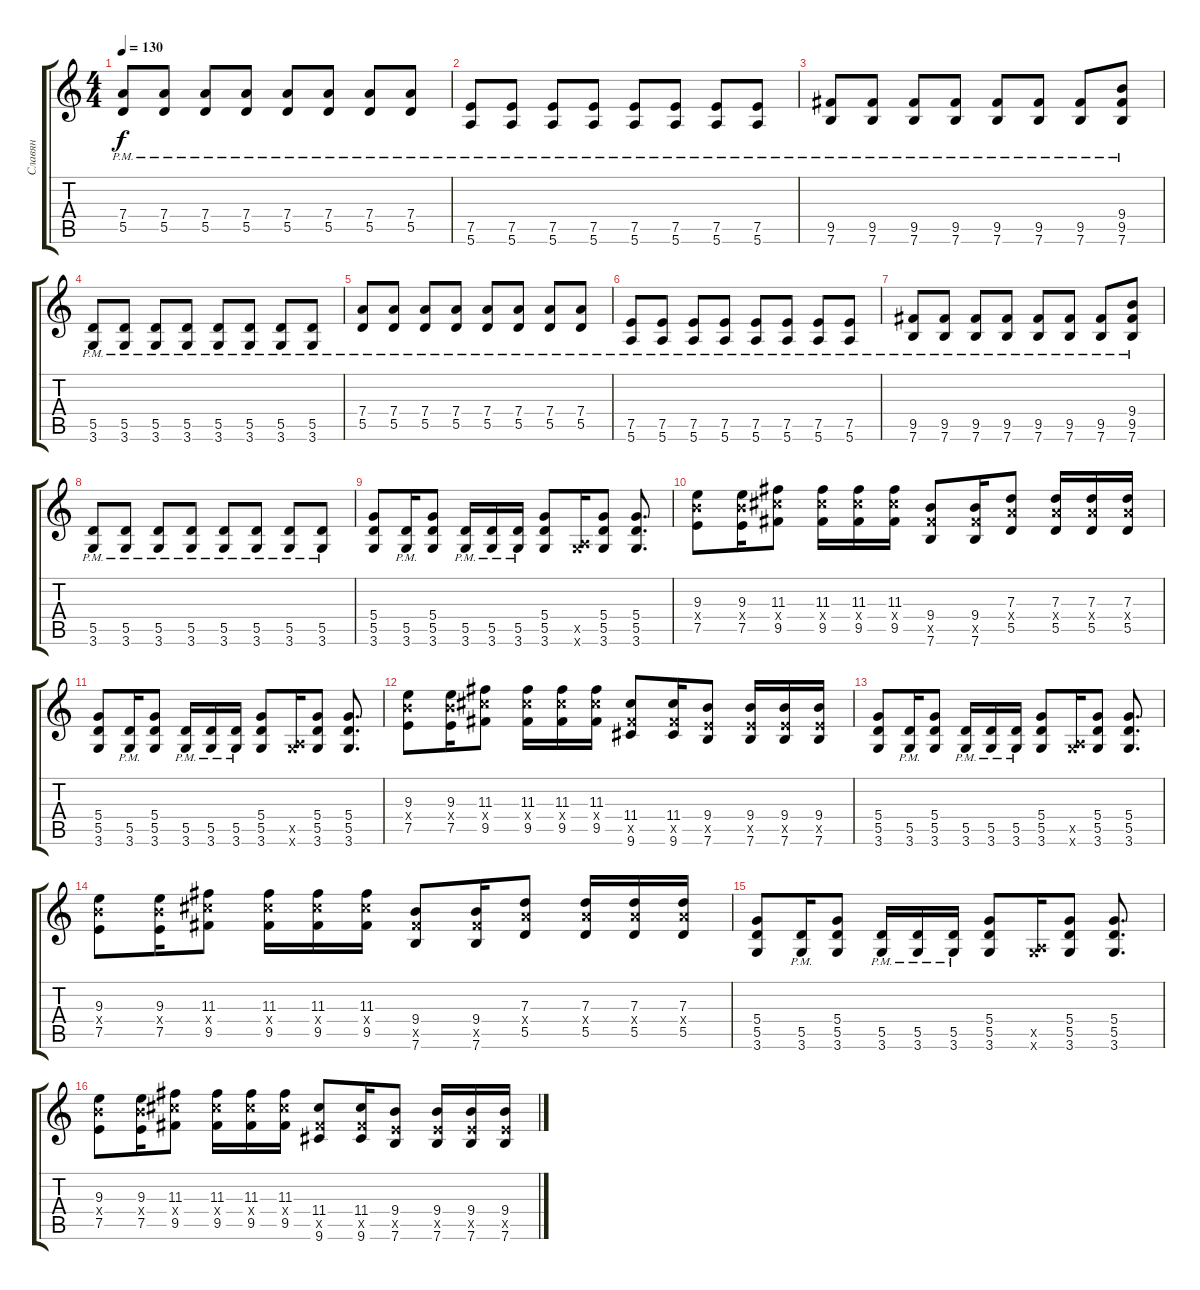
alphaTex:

\track ("Славян" "Славян") {instrument overdrivenguitar}
\staff {score tabs}
\tuning (E4 B3 G3 D3 A2 E2) {hide}
\ts (4 4)
\tempo 130
\clef g2
\ks c
(7.4{pm} 5.5{pm}).8{dy f} (7.4{pm} 5.5{pm}).8 (7.4{pm} 5.5{pm}).8 (7.4{pm} 5.5{pm}).8 (7.4{pm} 5.5{pm}).8 (7.4{pm} 5.5{pm}).8 (7.4{pm} 5.5{pm}).8 (7.4{pm} 5.5{pm}).8 |
(7.5{pm} 5.6{pm}).8 (7.5{pm} 5.6{pm}).8 (7.5{pm} 5.6{pm}).8 (7.5{pm} 5.6{pm}).8 (7.5{pm} 5.6{pm}).8 (7.5{pm} 5.6{pm}).8 (7.5{pm} 5.6{pm}).8 (7.5{pm} 5.6{pm}).8 |
(9.5{pm} 7.6{pm}).8 (9.5{pm} 7.6{pm}).8 (9.5{pm} 7.6{pm}).8 (9.5{pm} 7.6{pm}).8 (9.5{pm} 7.6{pm}).8 (9.5{pm} 7.6{pm}).8 (9.5{pm} 7.6{pm}).8 (9.4{pm} 9.5 7.6{pm}).8 |
(5.5{pm} 3.6{pm}).8 (5.5{pm} 3.6{pm}).8 (5.5{pm} 3.6{pm}).8 (5.5{pm} 3.6{pm}).8 (5.5{pm} 3.6{pm}).8 (5.5{pm} 3.6{pm}).8 (5.5{pm} 3.6{pm}).8 (5.5{pm} 3.6{pm}).8 |
(7.4{pm} 5.5{pm}).8 (7.4{pm} 5.5{pm}).8 (7.4{pm} 5.5{pm}).8 (7.4{pm} 5.5{pm}).8 (7.4{pm} 5.5{pm}).8 (7.4{pm} 5.5{pm}).8 (7.4{pm} 5.5{pm}).8 (7.4{pm} 5.5{pm}).8 |
(7.5{pm} 5.6{pm}).8 (7.5{pm} 5.6{pm}).8 (7.5{pm} 5.6{pm}).8 (7.5{pm} 5.6{pm}).8 (7.5{pm} 5.6{pm}).8 (7.5{pm} 5.6{pm}).8 (7.5{pm} 5.6{pm}).8 (7.5{pm} 5.6{pm}).8 |
(9.5{pm} 7.6{pm}).8 (9.5{pm} 7.6{pm}).8 (9.5{pm} 7.6{pm}).8 (9.5{pm} 7.6{pm}).8 (9.5{pm} 7.6{pm}).8 (9.5{pm} 7.6{pm}).8 (9.5{pm} 7.6{pm}).8 (9.4 9.5 7.6{pm}).8 |
(5.5{pm} 3.6{pm}).8 (5.5{pm} 3.6{pm}).8 (5.5{pm} 3.6{pm}).8 (5.5{pm} 3.6{pm}).8 (5.5{pm} 3.6{pm}).8 (5.5{pm} 3.6{pm}).8 (5.5{pm} 3.6{pm}).8 (5.5{pm} 3.6{pm}).8 |
(5.4 5.5 3.6).8 (5.5{pm} 3.6{pm}).16 (5.4 5.5 3.6).8 (5.5{pm} 3.6{pm}).16 (5.5{pm} 3.6{pm}).16 (5.5{pm} 3.6{pm}).16 (5.4 5.5 3.6).8 (0.5{x} 3.6{x}).16 (5.4 5.5 3.6).8 (5.4 5.5 3.6).8{d} |
(9.3 9.4{x} 7.5).8 (9.3 9.4{x} 7.5).16 (11.3 11.4{x} 9.5).8 (11.3 11.4{x} 9.5).16 (11.3 11.4{x} 9.5).16 (11.3 11.4{x} 9.5).16 (9.4 9.5{x} 7.6).8 (9.4 9.5{x} 7.6).16 (7.3 7.4{x} 5.5).8 (7.3 7.4{x} 5.5).16 (7.3 7.4{x} 5.5).16 (7.3 7.4{x} 5.5).16 |
(5.4 5.5 3.6).8 (5.5 3.6{pm}).16 (5.4 5.5 3.6).8 (5.5{pm} 3.6{pm}).16 (5.5{pm} 3.6{pm}).16 (5.5{pm} 3.6{pm}).16 (5.4 5.5 3.6).8 (0.5{x} 3.6{x}).16 (5.4 5.5 3.6).8 (5.4 5.5 3.6).8{d} |
(9.3 9.4{x} 7.5).8 (9.3 9.4{x} 7.5).16 (11.3 11.4{x} 9.5).8 (11.3 11.4{x} 9.5).16 (11.3 11.4{x} 9.5).16 (11.3 11.4{x} 9.5).16 (11.4 9.5{x} 9.6).8 (11.4 9.5{x} 9.6).16 (9.4 7.5{x} 7.6).8 (9.4 7.5{x} 7.6).16 (9.4 7.5{x} 7.6).16 (9.4 7.5{x} 7.6).16 |
(5.4 5.5 3.6).8 (5.5 3.6{pm}).16 (5.4 5.5 3.6).8 (5.5{pm} 3.6{pm}).16 (5.5{pm} 3.6{pm}).16 (5.5{pm} 3.6{pm}).16 (5.4 5.5 3.6).8 (0.5{x} 3.6{x}).16 (5.4 5.5 3.6).8 (5.4 5.5 3.6).8{d} |
(9.3 9.4{x} 7.5).8 (9.3 9.4{x} 7.5).16 (11.3 11.4{x} 9.5).8 (11.3 11.4{x} 9.5).16 (11.3 11.4{x} 9.5).16 (11.3 11.4{x} 9.5).16 (9.4 9.5{x} 7.6).8 (9.4 9.5{x} 7.6).16 (7.3 7.4{x} 5.5).8 (7.3 7.4{x} 5.5).16 (7.3 7.4{x} 5.5).16 (7.3 7.4{x} 5.5).16 |
(5.4 5.5 3.6).8 (5.5 3.6{pm}).16 (5.4 5.5 3.6).8 (5.5{pm} 3.6{pm}).16 (5.5{pm} 3.6{pm}).16 (5.5{pm} 3.6{pm}).16 (5.4 5.5 3.6).8 (0.5{x} 3.6{x}).16 (5.4 5.5 3.6).8 (5.4 5.5 3.6).8{d} |
(9.3 9.4{x} 7.5).8 (9.3 9.4{x} 7.5).16 (11.3 11.4{x} 9.5).8 (11.3 11.4{x} 9.5).16 (11.3 11.4{x} 9.5).16 (11.3 11.4{x} 9.5).16 (11.4 9.5{x} 9.6).8 (11.4 9.5{x} 9.6).16 (9.4 7.5{x} 7.6).8 (9.4 7.5{x} 7.6).16 (9.4 7.5{x} 7.6).16 (9.4 7.5{x} 7.6).16
